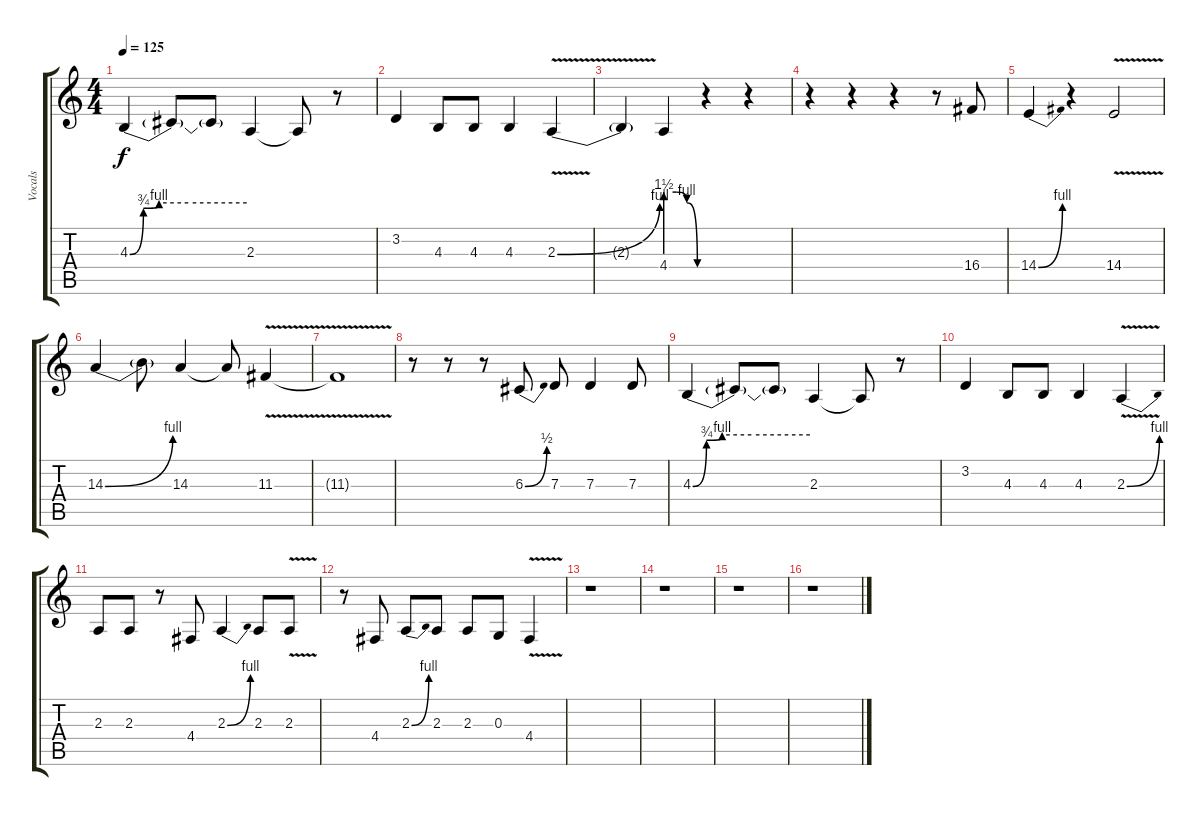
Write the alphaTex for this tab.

\track ("Vocals" "Vocals") {instrument altosax}
\staff {score tabs}
\tuning (E4 B3 G3 D3 A2 E2) {hide}
\ts (4 4)
\tempo 125
\clef g2
\ks c
4.3{be (custom 0 0 7 3 15 4 30 4 60 4)}.4{dy f} 4.3{t}.8 4.3{t}.8 2.3.4 2.3{t}.8 r.8 |
3.2.4 4.3.8 4.3.8 4.3.4 2.3{be (bend 0 0 60 4) v}.4 |
2.3{t}.4 4.4{be (custom 0 6 20 6 40 4 60 0)}.4 r.4 r.4 |
r.4 r.4 r.4 r.8 16.4.8 |
14.4{be (bend 0 0 60 4)}.4 r.4 14.4{v}.2 |
14.3{be (bend 0 0 60 4)}.4 14.3{t}.8 14.3.4 14.3{t}.8 11.3{v}.4 |
11.3{t}.1 |
r.8 r.8 r.8 6.3{be (bend 0 0 60 2)}.8 7.3.8 7.3.4 7.3.8 |
4.3{be (custom 0 0 7 3 15 4 30 4 60 4)}.4 4.3{t}.8 4.3{t}.8 2.3.4 2.3{t}.8 r.8 |
3.2.4 4.3.8 4.3.8 4.3.4 2.3{be (bend 0 0 60 4) v}.4 |
2.3.8 2.3.8 r.8 4.4.8 2.3{be (bend 0 0 60 4)}.4 2.3.8 2.3{v}.8 |
r.8 4.4.8 2.3{be (bend 0 0 60 4)}.8 2.3.8 2.3.8 0.3.8 4.4{v}.4 |
r.1 |
r.1 |
r.1 |
r.1
